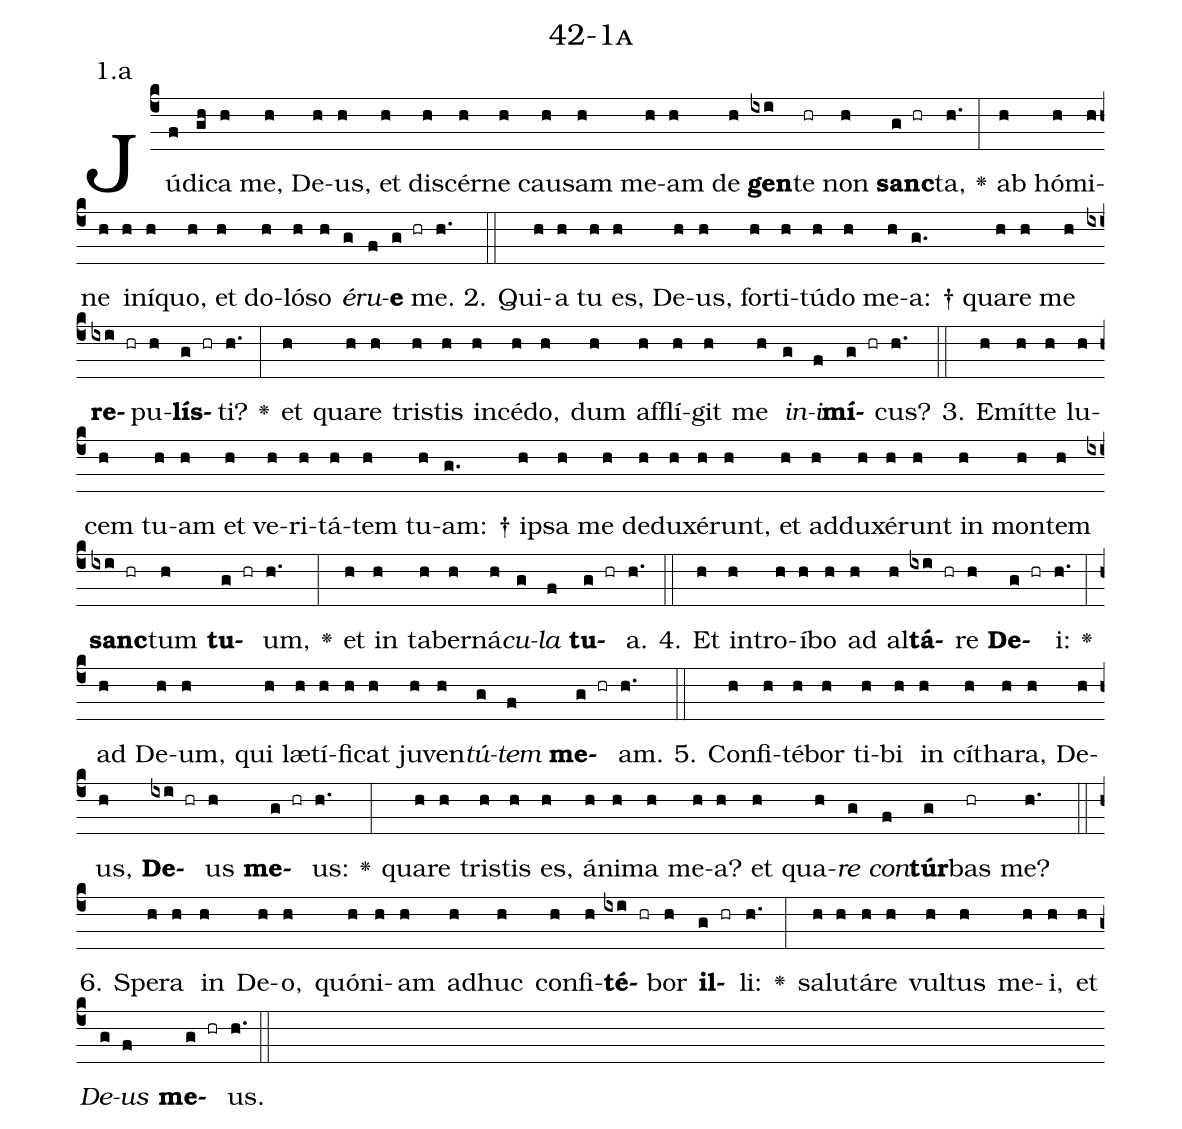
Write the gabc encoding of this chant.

name: 42-1a;
annotation: 1.a;
%%
(c4)Jú(f)di(gh)ca(h) me,(h) De(h)us,(h) et(h) di(h)scér(h)ne(h) cau(h)sam(h) me(h)am(h) de(h) <b>gen</b>(ixi)te(hr) non(h) <b>sanc</b>(g hr)ta,(h.) <v>\greheightstar</v>(:) ab(h) hó(h)mi(h)ne(h) in(h)í(h)quo,(h) et(h) do(h)ló(h)so(h) <i>é</i>(g)<i>ru</i>(f)<b>e</b>(g hr) me.(h.) (::)
2. Qui(h)a(h) tu(h) es,(h) De(h)us,(h) for(h)ti(h)tú(h)do(h) me(h)a: †(g.) qua(h)re(h) me(h) <b>re</b>(ixi hr)pu(h)<b>lís</b>(g hr)ti?(h.) <v>\greheightstar</v>(:) et(h) qua(h)re(h) tris(h)tis(h) in(h)cé(h)do,(h) dum(h) af(h)flí(h)git(h) me(h) <i>in</i>(g)<i>i</i>(f)<b>mí</b>(g hr)cus?(h.) (::)
3. E(h)mít(h)te(h) lu(h)cem(h) tu(h)am(h) et(h) ve(h)ri(h)tá(h)tem(h) tu(h)am: †(g.) ip(h)sa(h) me(h) de(h)du(h)xé(h)runt,(h) et(h) ad(h)du(h)xé(h)runt(h) in(h) mon(h)tem(h) <b>sanc</b>(ixi hr)tum(h) <b>tu</b>(g hr)um,(h.) <v>\greheightstar</v>(:) et(h) in(h) ta(h)ber(h)ná(h)<i>cu</i>(g)<i>la</i>(f) <b>tu</b>(g hr)a.(h.) (::)
4. Et(h) in(h)tro(h)í(h)bo(h) ad(h) al(h)<b>tá</b>(ixi hr)re(h) <b>De</b>(g hr)i:(h.) <v>\greheightstar</v>(:) ad(h) De(h)um,(h) qui(h) læ(h)tí(h)fi(h)cat(h) ju(h)ven(h)<i>tú</i>(g)<i>tem</i>(f) <b>me</b>(g hr)am.(h.) (::)
5. Con(h)fi(h)té(h)bor(h) ti(h)bi(h) in(h) cí(h)tha(h)ra,(h) De(h)us,(h) <b>De</b>(ixi hr)us(h) <b>me</b>(g hr)us:(h.) <v>\greheightstar</v>(:) qua(h)re(h) tris(h)tis(h) es,(h) á(h)ni(h)ma(h) me(h)a?(h) et(h) qua(h)<i>re</i>(g) <i>con</i>(f)<b>túr</b>(g)bas(hr) me?(h.) (::)
6. Spe(h)ra(h) in(h) De(h)o,(h) quón(h)i(h)am(h) ad(h)huc(h) con(h)fi(h)<b>té</b>(ixi hr)bor(h) <b>il</b>(g hr)li:(h.) <v>\greheightstar</v>(:) sa(h)lu(h)tá(h)re(h) vul(h)tus(h) me(h)i,(h) et(h) <i>De</i>(g)<i>us</i>(f) <b>me</b>(g hr)us.(h.) (::)
